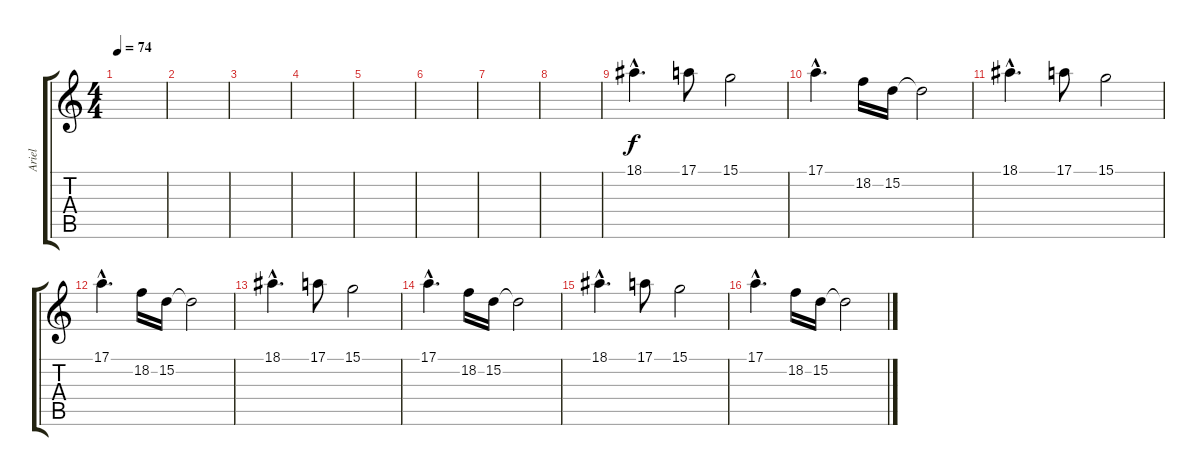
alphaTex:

\track ("Ariel" "Ariel") {instrument synthstrings1}
\staff {score tabs}
\tuning (E4 B3 G3 D3 A2 E2) {hide}
\ts (4 4)
\tempo 74
\clef g2
\ks c
|
|
|
|
|
|
|
|
18.1{hac}.4{d} 17.1.8 15.1.2 |
17.1{hac}.4{d} 18.2.16 15.2.16 15.2{t}.2 |
18.1{hac}.4{d} 17.1.8 15.1.2 |
17.1{hac}.4{d} 18.2.16 15.2.16 15.2{t}.2 |
18.1{hac}.4{d} 17.1.8 15.1.2 |
17.1{hac}.4{d} 18.2.16 15.2.16 15.2{t}.2 |
18.1{hac}.4{d} 17.1.8 15.1.2 |
17.1{hac}.4{d} 18.2.16 15.2.16 15.2{t}.2
